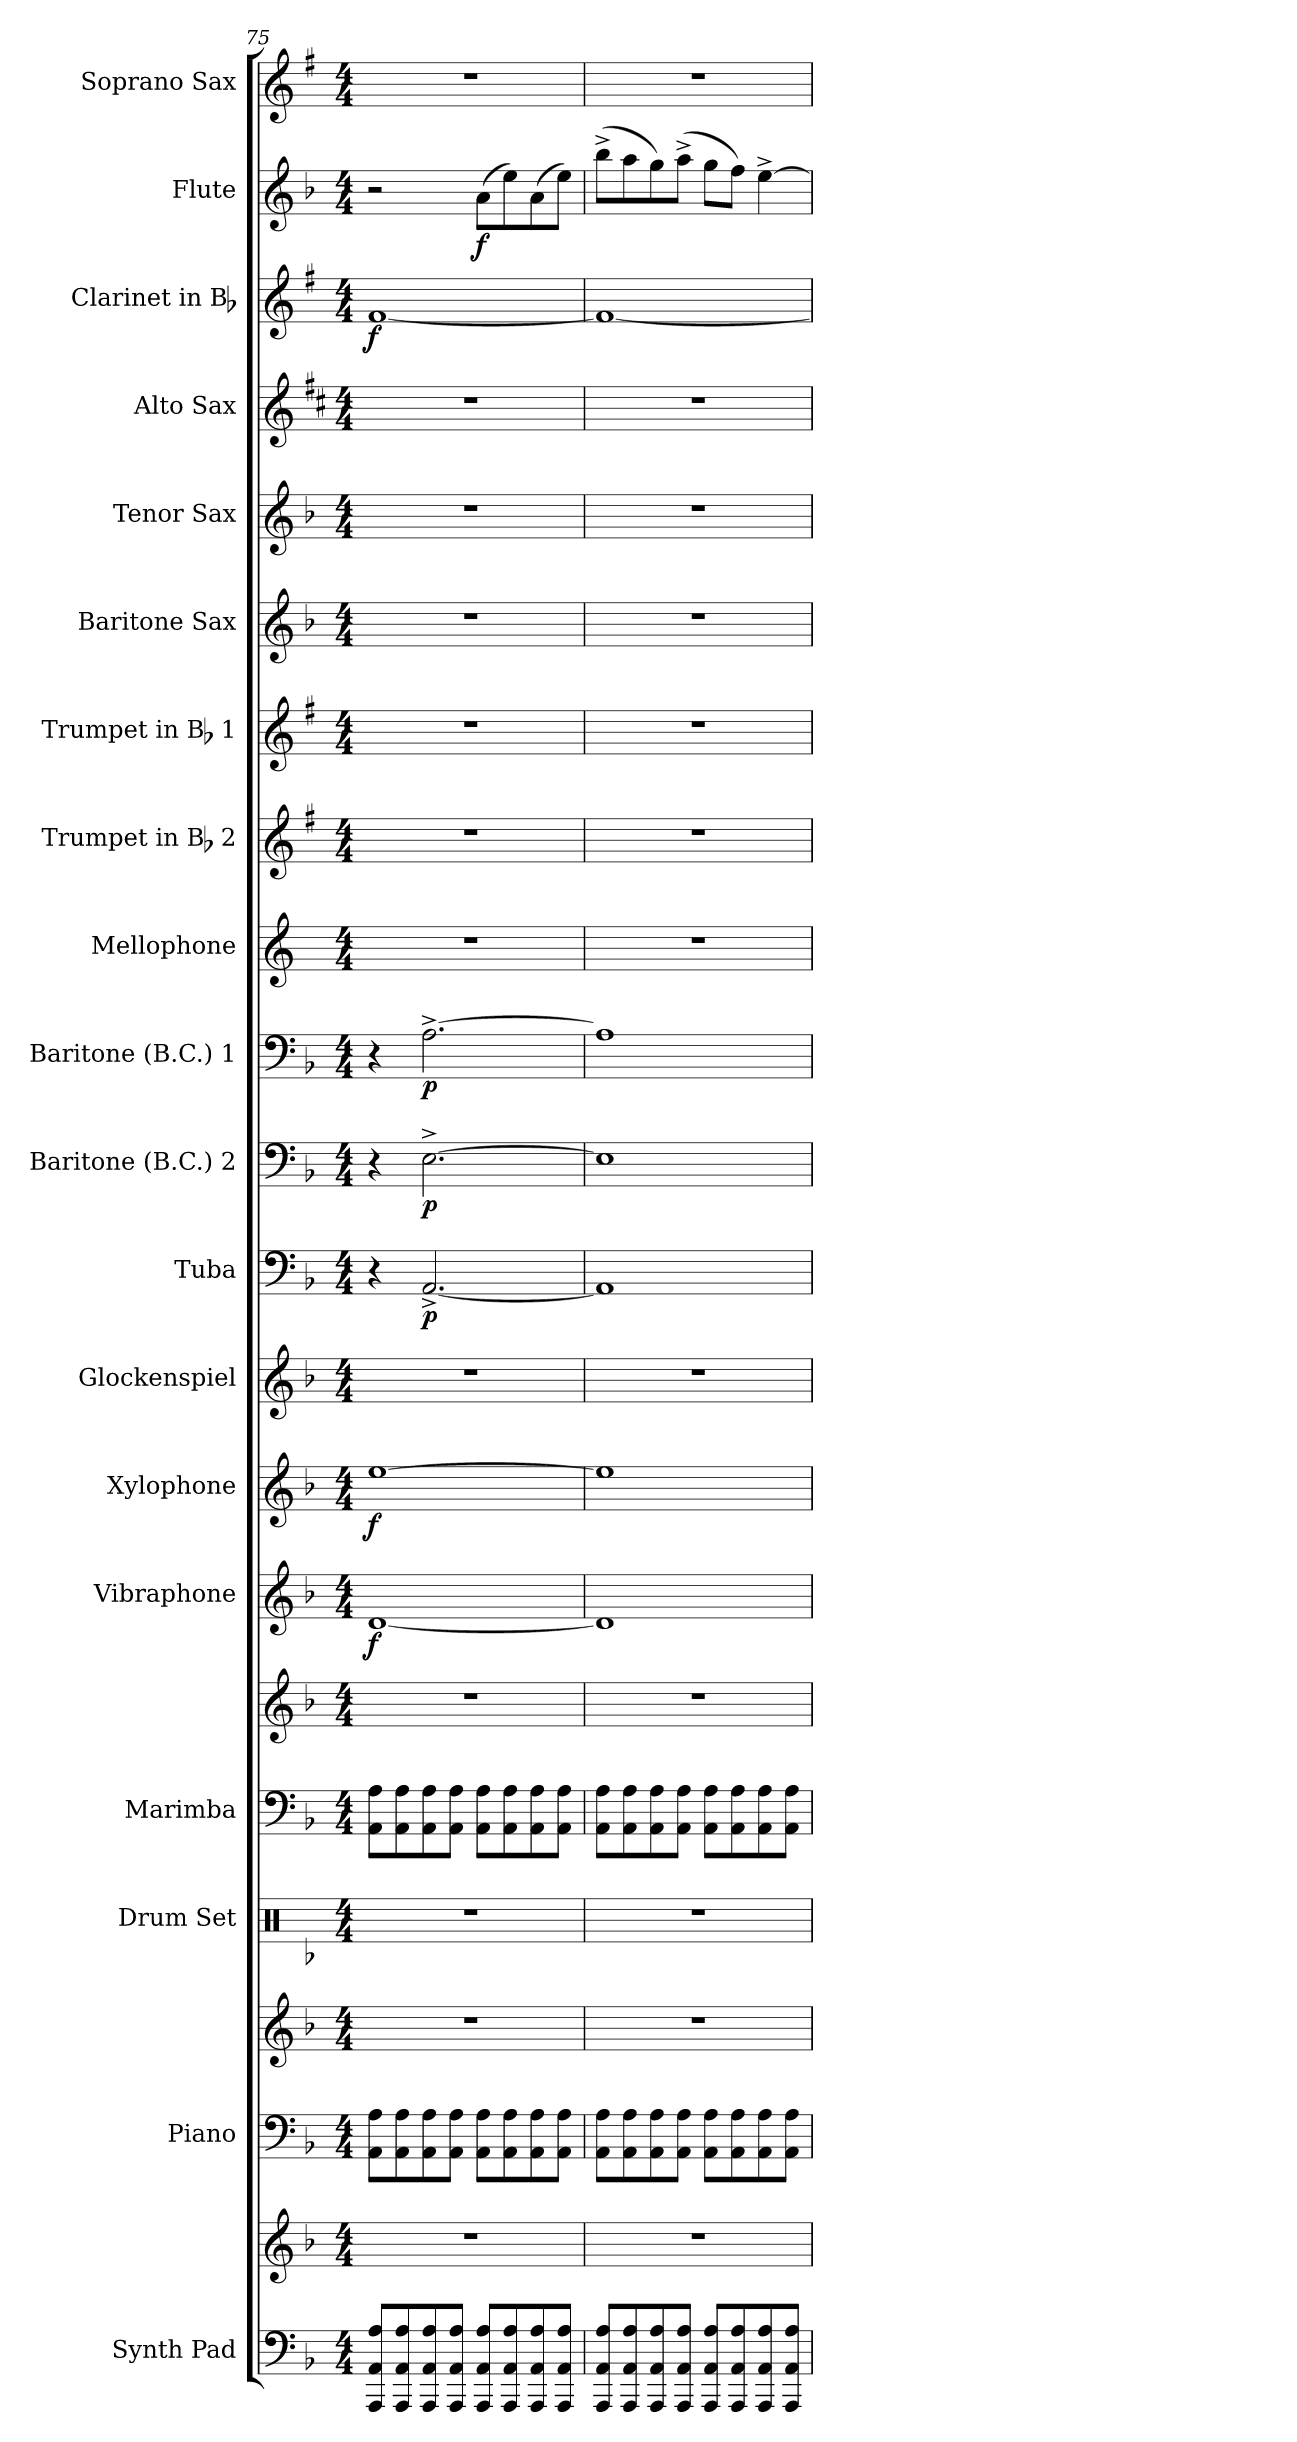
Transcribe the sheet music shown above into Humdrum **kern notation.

**kern	**kern	**kern	**kern	**kern	**kern	**kern	**kern	**dynam	**kern	**dynam	**kern	**kern	**dynam	**kern	**dynam	**kern	**dynam	**kern	**kern	**kern	**kern	**kern	**kern	**kern	**dynam	**kern	**dynam	**kern
*part19	*part19	*part18	*part18	*part17	*part16	*part16	*part15	*part15	*part14	*part14	*part13	*part12	*part12	*part11	*part11	*part10	*part10	*part9	*part8	*part7	*part6	*part5	*part4	*part3	*part3	*part2	*part2	*part1
*staff22	*staff21	*staff20	*staff19	*staff18	*staff17	*staff16	*staff15	*staff15	*staff14	*staff14	*staff13	*staff12	*staff12	*staff11	*staff11	*staff10	*staff10	*staff9	*staff8	*staff7	*staff6	*staff5	*staff4	*staff3	*staff3	*staff2	*staff2	*staff1
*I"Synth Pad	*	*I"Piano	*	*I"Drum Set	*I"Marimba	*	*I"Vibraphone	*	*I"Xylophone	*	*I"Glockenspiel	*I"Tuba	*	*I"Baritone (B.C.) 2	*	*I"Baritone (B.C.) 1	*	*I"Mellophone	*I"Trumpet in Bb 2	*I"Trumpet in Bb 1	*I"Baritone Sax	*I"Tenor Sax	*I"Alto Sax	*I"Clarinet in Bb	*	*I"Flute	*	*I"Soprano Sax
*I'Pad	*	*I'Pno.	*	*I'D. S.	*I'Mrb.	*	*I'Vib.	*	*I'Xyl.	*	*I'Glk.	*I'Tuba	*	*I'Bar. 2	*	*I'Bar. 1	*	*I'Mello.	*	*	*I'B. Sx.	*I'T. Sx.	*I'A. Sx.	*	*	*I'Fl.	*	*I'S. Sx.
*clefF4	*clefG2	*clefF4	*clefG2	*clefX	*clefF4	*clefG2	*clefG2	*	*clefG2	*	*clefG2	*clefF4	*	*clefF4	*	*clefF4	*	*clefG2	*clefG2	*clefG2	*clefG2	*clefG2	*clefG2	*clefG2	*	*clefG2	*	*clefG2
*	*	*	*	*	*	*	*	*	*ITrd-7c-12	*	*ITrd-14c-24	*	*	*	*	*	*	*ITrd4c7	*ITrd1c2	*ITrd1c2	*ITrd12c21	*ITrd8c14	*ITrd5c9	*ITrd1c2	*	*	*	*ITrd1c2
*k[b-]	*k[b-]	*k[b-]	*k[b-]	*k[b-]	*k[b-]	*k[b-]	*k[b-]	*	*k[b-]	*	*k[b-]	*k[b-]	*	*k[b-]	*	*k[b-]	*	*k[b-]	*k[b-]	*k[b-]	*k[b-]	*k[b-]	*k[b-]	*k[b-]	*	*k[b-]	*	*k[b-]
*F:	*F:	*F:	*F:	*F:	*F:	*F:	*F:	*	*F:	*	*F:	*F:	*	*F:	*	*F:	*	*F:	*F:	*F:	*F:	*F:	*F:	*F:	*	*F:	*	*F:
*M4/4	*M4/4	*M4/4	*M4/4	*M4/4	*M4/4	*M4/4	*M4/4	*	*M4/4	*	*M4/4	*M4/4	*	*M4/4	*	*M4/4	*	*M4/4	*M4/4	*M4/4	*M4/4	*M4/4	*M4/4	*M4/4	*	*M4/4	*	*M4/4
=75	=75	=75	=75	=75	=75	=75	=75	=75	=75	=75	=75	=75	=75	=75	=75	=75	=75	=75	=75	=75	=75	=75	=75	=75	=75	=75	=75	=75
!	!	!	!	!	!	!	!	!LO:DY:b	!	!LO:DY:b	!	!	!	!	!	!	!	!	!	!	!	!	!	!	!LO:DY:b	!	!	!
8AAA/ 8AA/ 8A/L	1r	8AA\ 8A\L	1r	1r	8AA\ 8A\L	1r	[1d	f	[1eee	f	1r	4r	.	4r	.	4r	.	1r	1r	1r	1r	1r	1r	[1e	f	2r	.	1r
8AAA/ 8AA/ 8A/	.	8AA\ 8A\	.	.	8AA\ 8A\	.	.	.	.	.	.	.	.	.	.	.	.	.	.	.	.	.	.	.	.	.	.	.
!	!	!	!	!	!	!	!	!	!	!	!	!	!LO:DY:b	!	!LO:DY:b	!	!LO:DY:b	!	!	!	!	!	!	!	!	!	!	!
8AAA/ 8AA/ 8A/	.	8AA\ 8A\	.	.	8AA\ 8A\	.	.	.	.	.	.	[2.AA^/	p	[2.E^\	p	[2.A^\	p	.	.	.	.	.	.	.	.	.	.	.
8AAA/ 8AA/ 8A/J	.	8AA\ 8A\J	.	.	8AA\ 8A\J	.	.	.	.	.	.	.	.	.	.	.	.	.	.	.	.	.	.	.	.	.	.	.
!	!	!	!	!	!	!	!	!	!	!	!	!	!	!	!	!	!	!	!	!	!	!	!	!	!	!	!LO:DY:b	!
8AAA/ 8AA/ 8A/L	.	8AA\ 8A\L	.	.	8AA\ 8A\L	.	.	.	.	.	.	.	.	.	.	.	.	.	.	.	.	.	.	.	.	(>8a\L	f	.
8AAA/ 8AA/ 8A/	.	8AA\ 8A\	.	.	8AA\ 8A\	.	.	.	.	.	.	.	.	.	.	.	.	.	.	.	.	.	.	.	.	8ee\)	.	.
8AAA/ 8AA/ 8A/	.	8AA\ 8A\	.	.	8AA\ 8A\	.	.	.	.	.	.	.	.	.	.	.	.	.	.	.	.	.	.	.	.	(>8a\	.	.
8AAA/ 8AA/ 8A/J	.	8AA\ 8A\J	.	.	8AA\ 8A\J	.	.	.	.	.	.	.	.	.	.	.	.	.	.	.	.	.	.	.	.	8ee\J)	.	.
=76	=76	=76	=76	=76	=76	=76	=76	=76	=76	=76	=76	=76	=76	=76	=76	=76	=76	=76	=76	=76	=76	=76	=76	=76	=76	=76	=76	=76
8AAA/ 8AA/ 8A/L	1r	8AA\ 8A\L	1r	1r	8AA\ 8A\L	1r	1d]	.	1eee]	.	1r	1AA]	.	1E]	.	1A]	.	1r	1r	1r	1r	1r	1r	1e_	.	(>8bb-^\L	.	1r
8AAA/ 8AA/ 8A/	.	8AA\ 8A\	.	.	8AA\ 8A\	.	.	.	.	.	.	.	.	.	.	.	.	.	.	.	.	.	.	.	.	8aa\	.	.
8AAA/ 8AA/ 8A/	.	8AA\ 8A\	.	.	8AA\ 8A\	.	.	.	.	.	.	.	.	.	.	.	.	.	.	.	.	.	.	.	.	8gg\)	.	.
8AAA/ 8AA/ 8A/J	.	8AA\ 8A\J	.	.	8AA\ 8A\J	.	.	.	.	.	.	.	.	.	.	.	.	.	.	.	.	.	.	.	.	(>8aa^\J	.	.
8AAA/ 8AA/ 8A/L	.	8AA\ 8A\L	.	.	8AA\ 8A\L	.	.	.	.	.	.	.	.	.	.	.	.	.	.	.	.	.	.	.	.	8gg\L	.	.
8AAA/ 8AA/ 8A/	.	8AA\ 8A\	.	.	8AA\ 8A\	.	.	.	.	.	.	.	.	.	.	.	.	.	.	.	.	.	.	.	.	8ff\J)	.	.
8AAA/ 8AA/ 8A/	.	8AA\ 8A\	.	.	8AA\ 8A\	.	.	.	.	.	.	.	.	.	.	.	.	.	.	.	.	.	.	.	.	[4ee^\	.	.
8AAA/ 8AA/ 8A/J	.	8AA\ 8A\J	.	.	8AA\ 8A\J	.	.	.	.	.	.	.	.	.	.	.	.	.	.	.	.	.	.	.	.	.	.	.
=	=	=	=	=	=	=	=	=	=	=	=	=	=	=	=	=	=	=	=	=	=	=	=	=	=	=	=	=
*-	*-	*-	*-	*-	*-	*-	*-	*-	*-	*-	*-	*-	*-	*-	*-	*-	*-	*-	*-	*-	*-	*-	*-	*-	*-	*-	*-	*-
